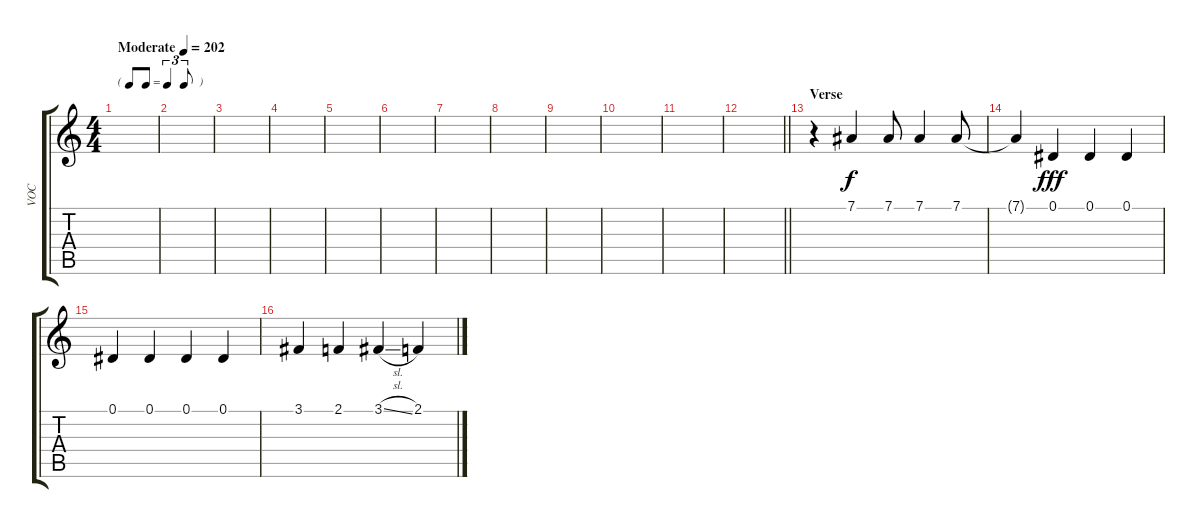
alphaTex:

\track ("VOC" "VOC") {instrument clarinet}
\staff {score tabs}
\tuning (Eb4 Bb3 Gb3 Db3 Ab2 Eb2) {hide}
\ts (4 4)
\tf triplet8th
\tempo (202 "Moderate")
\clef g2
\ks c
|
|
|
|
|
|
|
|
|
|
|
\barLineRight lightlight
|
\section ("" "Verse")
r.4 7.1.4 7.1.8 7.1.4 7.1.8 |
7.1{t}.4{dy f} 0.1.4{dy fff} 0.1.4 0.1.4 |
0.1.4 0.1.4 0.1.4 0.1.4 |
3.1.4 2.1.4 3.1{sl}.4 2.1{sl}.4
